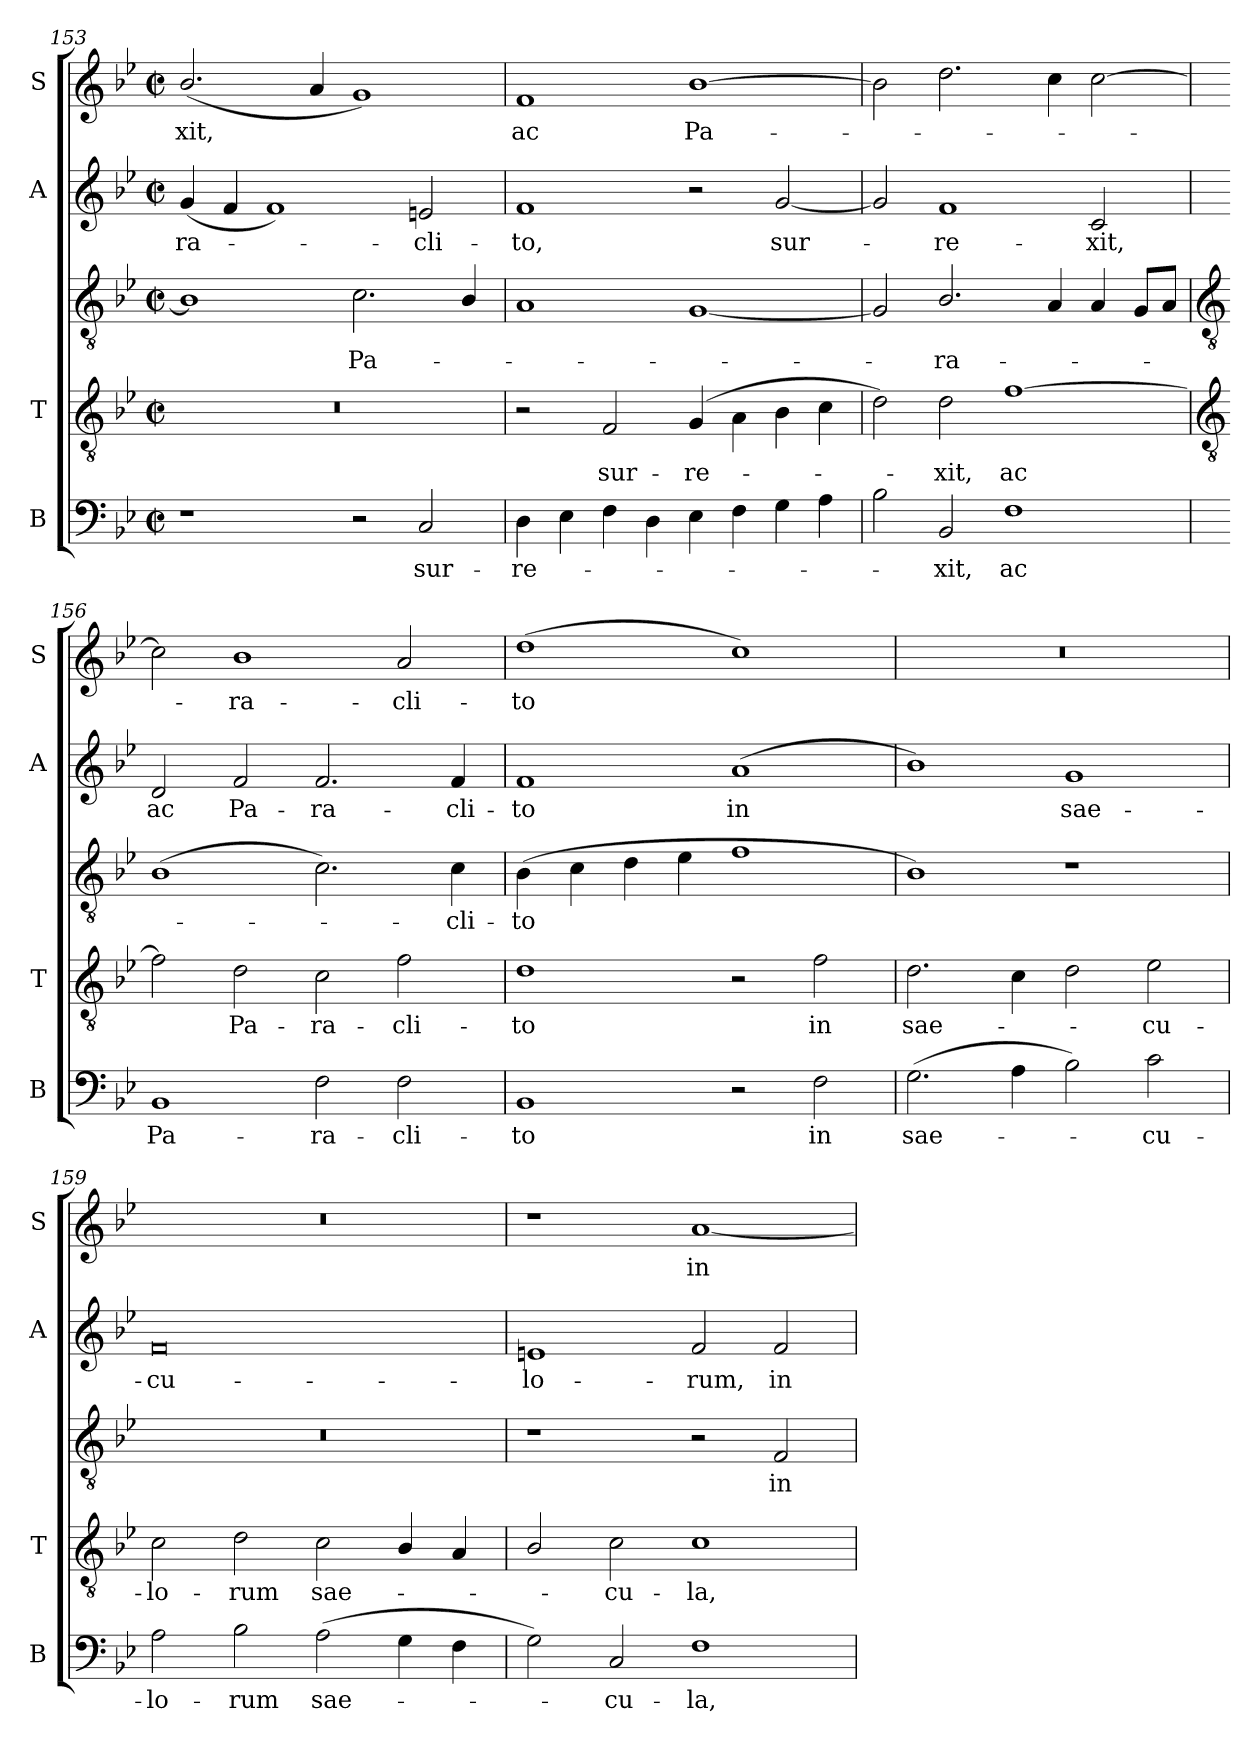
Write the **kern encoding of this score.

**kern	**text	**kern	**text	**kern	**text	**kern	**text	**kern	**text
*part4	*part4	*part3	*part3	*part3	*part3	*part2	*part2	*part1	*part1
*staff5	*staff5	*staff4	*staff4	*staff3	*staff3	*staff2	*staff2	*staff1	*staff1
*I"B	*	*I"T	*	*	*	*I"A	*	*I"S	*
*I'B	*	*I'T	*	*	*	*I'A	*	*I'S	*
*clefF4	*	*clefGv2	*	*clefGv2	*	*clefG2	*	*clefG2	*
*k[b-e-]	*	*k[b-e-]	*	*k[b-e-]	*	*k[b-e-]	*	*k[b-e-]	*
*B-:	*	*B-:	*	*B-:	*	*B-:	*	*B-:	*
*M4/2	*	*M4/2	*	*M4/2	*	*M4/2	*	*M4/2	*
*met(c|)	*	*met(c|)	*	*met(c|)	*	*met(c|)	*	*met(c|)	*
=153	=153	=153	=153	=153	=153	=153	=153	=153	=153
!	!	!	!	!	!	!	!LO:LY:b	!	!LO:LY:b
1r	.	0r	.	1B-/]	.	(<4g	-ra-	(<2.b-/	xit,
.	.	.	.	.	.	4f	.	.	.
.	.	.	.	.	.	1f)	.	.	.
.	.	.	.	.	.	.	.	4a/	.
!	!	!	!	!	!LO:LY:b	!	!	!	!
2r	.	.	.	2.c	Pa-	.	.	1g)	.
!	!LO:LY:b	!	!	!	!	!	!LO:LY:b	!	!
2C	sur-	.	.	.	.	2e	cli-	.	.
.	.	.	.	4B-/	.	.	.	.	.
=154	=154	=154	=154	=154	=154	=154	=154	=154	=154
!	!LO:LY:b	!	!	!	!	!	!LO:LY:b	!	!LO:LY:b
4D	-re-	2r	.	1A	.	1f	-to,	1f	ac
4E-	.	.	.	.	.	.	.	.	.
!	!	!	!LO:LY:b	!	!	!	!	!	!
4F	.	2F	sur-	.	.	.	.	.	.
4D	.	.	.	.	.	.	.	.	.
!	!	!	!LO:LY:b	!	!	!	!	!	!LO:LY:b
4E-	.	(<4G	-re-	[1G	.	2r	.	[1b-	Pa-
4F	.	4A\	.	.	.	.	.	.	.
!	!	!	!	!	!	!	!LO:LY:b	!	!
4G	.	4B-	.	.	.	[2g	sur-	.	.
4A	.	4c	.	.	.	.	.	.	.
=155	=155	=155	=155	=155	=155	=155	=155	=155	=155
2B-	.	2d)	.	2G]	.	2g]	.	2b-]	.
!	!LO:LY:b	!	!LO:LY:b	!	!LO:LY:b	!	!LO:LY:b	!	!
2BB-	xit,	2d	xit,	2.B-/	ra-	1f	re-	2.dd	.
!	!LO:LY:b	!	!LO:LY:b	!	!	!	!	!	!
1F	ac	[1f	ac	.	.	.	.	.	.
.	.	.	.	4A/	.	.	.	4cc	.
!	!	!	!	!	!	!	!LO:LY:b	!	!
.	.	.	.	4A/	.	2c	-xit,	[2cc	.
.	.	.	.	8GL	.	.	.	.	.
.	.	.	.	8AJ	.	.	.	.	.
!!LO:LB:g=z
=156	=156	=156	=156	=156	=156	=156	=156	=156	=156
*	*	*clefGv2	*	*clefGv2	*	*	*	*	*
!	!LO:LY:b	!	!	!	!	!	!LO:LY:b	!	!
1BB-	Pa-	2f]	.	(>1B-	.	2d	ac	2cc]	.
!	!	!	!LO:LY:b	!	!	!	!LO:LY:b	!	!LO:LY:b
.	.	2d	-Pa-	.	.	2f	Pa-	1b-	ra-
!	!LO:LY:b	!	!LO:LY:b	!	!	!	!LO:LY:b	!	!
2F	-ra-	2c	-ra-	2.c)	.	2.f	-ra-	.	.
!	!LO:LY:b	!	!LO:LY:b	!	!	!	!	!	!LO:LY:b
2F	-cli-	2f	-cli-	.	.	.	.	2a	-cli-
!	!	!	!	!	!LO:LY:b	!	!LO:LY:b	!	!
.	.	.	.	4c	cli-	4f	-cli-	.	.
=157	=157	=157	=157	=157	=157	=157	=157	=157	=157
!	!LO:LY:b	!	!LO:LY:b	!	!LO:LY:b	!	!LO:LY:b	!	!LO:LY:b
1BB-	-to	1d	to	(>4B-	-to	1f	-to	(>1dd	-to
.	.	.	.	4c	.	.	.	.	.
.	.	.	.	4d	.	.	.	.	.
.	.	.	.	4e-	.	.	.	.	.
!	!	!	!	!	!	!	!LO:LY:b	!	!
2r	.	2r	.	1f	.	(<1a	in	1cc)	.
!	!LO:LY:b	!	!LO:LY:b	!	!	!	!	!	!
2F	in	2f	in	.	.	.	.	.	.
=158	=158	=158	=158	=158	=158	=158	=158	=158	=158
!	!LO:LY:b	!	!LO:LY:b	!	!	!	!	!	!
(>2.G	sae-	2.d	sae-	1B-)	.	1b-)	.	0r	.
4A	.	4c	.	.	.	.	.	.	.
!	!	!	!	!	!	!	!LO:LY:b	!	!
2B-)	.	2d	.	1r	.	1g	sae-	.	.
!	!LO:LY:b	!	!LO:LY:b	!	!	!	!	!	!
2c	cu-	2e-	cu-	.	.	.	.	.	.
=159	=159	=159	=159	=159	=159	=159	=159	=159	=159
!	!LO:LY:b	!	!LO:LY:b	!	!	!	!LO:LY:b	!	!
2A	-lo-	2c	-lo-	0r	.	0f	-cu-	0r	.
!	!LO:LY:b	!	!LO:LY:b	!	!	!	!	!	!
2B-	-rum	2d	-rum	.	.	.	.	.	.
!	!LO:LY:b	!	!LO:LY:b	!	!	!	!	!	!
(>2A	sae-	2c	sae-	.	.	.	.	.	.
4G	.	4B-/	.	.	.	.	.	.	.
4F	.	4A	.	.	.	.	.	.	.
=160	=160	=160	=160	=160	=160	=160	=160	=160	=160
!	!	!	!	!	!	!	!LO:LY:b	!	!
2G)	.	2B-/	.	1r	.	1en	-lo-	1r	.
!	!LO:LY:b	!	!LO:LY:b	!	!	!	!	!	!
2C	cu-	2c	cu-	.	.	.	.	.	.
!	!LO:LY:b	!	!LO:LY:b	!	!	!	!LO:LY:b	!	!LO:LY:b
1F	-la,	1c	-la,	2r	.	2f	-rum,	[1a	in
!	!	!	!	!	!LO:LY:b	!	!LO:LY:b	!	!
.	.	.	.	2F	in	2f	in	.	.
=	=	=	=	=	=	=	=	=	=
*-	*-	*-	*-	*-	*-	*-	*-	*-	*-
